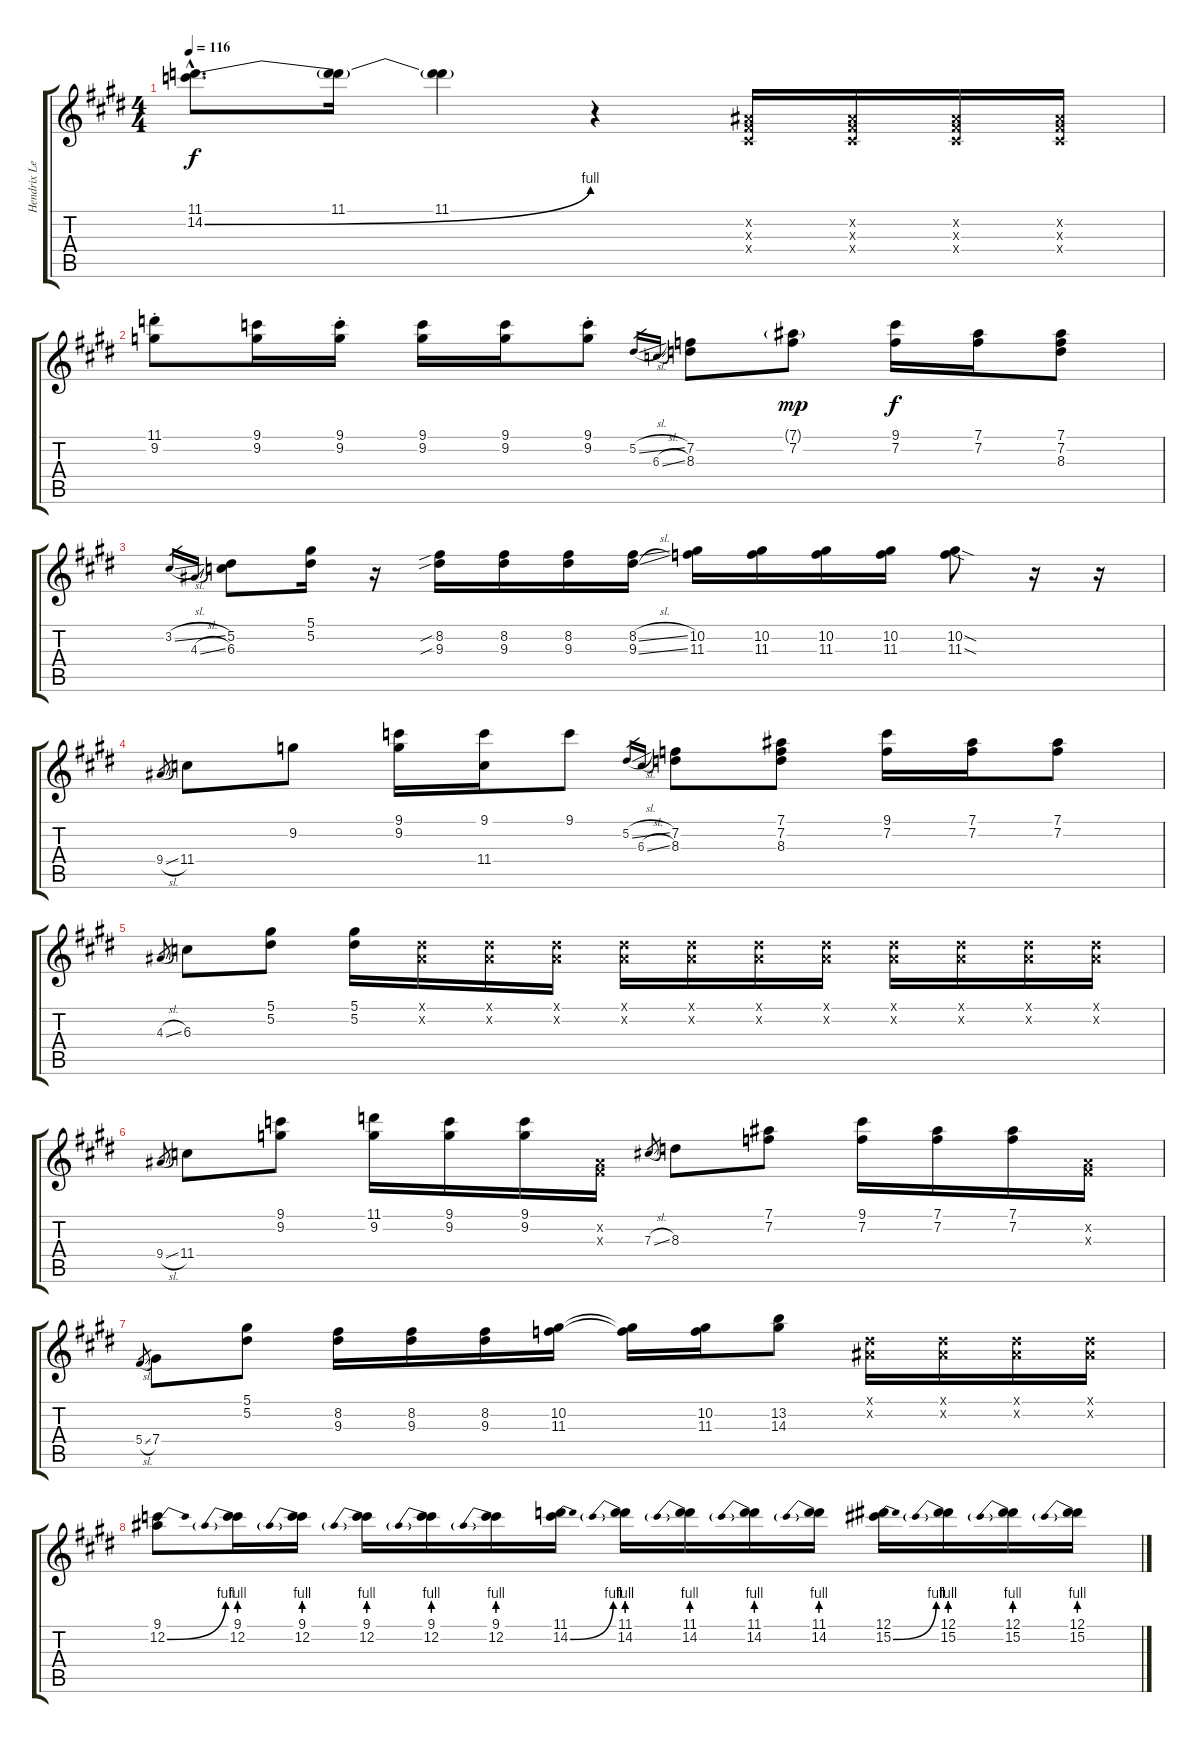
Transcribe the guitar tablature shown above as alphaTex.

\track ("Hendrix Lead" "Hendrix Le") {instrument electricguitarjazz}
\staff {score tabs}
\tuning (Eb4 Bb3 Gb3 Db3 Ab2 Eb2) {hide}
\ts (4 4)
\tempo 116
\clef g2
\ks c#minor
(11.1{hac} 14.2{be (bend 0 0 60 4) hac}).8{d dy f} (11.1 14.2{t}).16 (11.1 14.2{t}).4 r.4 (0.2{x} 0.3{x} 0.4{x}).16 (0.2{x} 0.3{x} 0.4{x}).16 (0.2{x} 0.3{x} 0.4{x}).16 (0.2{x} 0.3{x} 0.4{x}).16 |
(11.1{st} 9.2).8 (9.1 9.2).16 (9.1{st} 9.2).16 (9.1 9.2).16 (9.1 9.2).16 (9.1{st} 9.2).8 5.2{sl}.16{gr} 6.3{sl}.16{gr} (7.2 8.3).8 (7.1{g} 7.2).8{dy mp} (9.1 7.2).16{dy f} (7.1 7.2).16 (7.1 7.2 8.3).8 |
3.2{sl}.16{gr} 4.3{sl}.16{gr} (5.2 6.3).8 (5.1 5.2).16 r.16 (8.2{sib} 9.3{sib}).16 (8.2 9.3).16 (8.2 9.3).16 (8.2{sl} 9.3{sl}).16 (10.2 11.3).16 (10.2 11.3).16 (10.2 11.3).16 (10.2 11.3).16 (10.2{sod} 11.3{sod}).8 r.16 r.16 |
9.4{sl}.8{gr} 11.4.8 9.2.8 (9.1 9.2).16 (9.1 11.4).16 9.1.8 5.2{sl}.16{gr} 6.3{sl}.16{gr} (7.2 8.3).8 (7.1 7.2 8.3).8 (9.1 7.2).16 (7.1 7.2).16 (7.1 7.2).8 |
4.3{sl}.8{gr} 6.3.8 (5.1 5.2).8 (5.1 5.2).16 (0.1{x} 0.2{x}).16 (0.1{x} 0.2{x}).16 (0.1{x} 0.2{x}).16 (0.1{x} 0.2{x}).16 (0.1{x} 0.2{x}).16 (0.1{x} 0.2{x}).16 (0.1{x} 0.2{x}).16 (0.1{x} 0.2{x}).16 (0.1{x} 0.2{x}).16 (0.1{x} 0.2{x}).16 (0.1{x} 0.2{x}).16 |
9.4{sl}.8{gr} 11.4.8 (9.1 9.2).8 (11.1 9.2).16 (9.1 9.2).16 (9.1 9.2).16 (0.2{x} 0.3{x}).16 7.3{sl}.8{gr} 8.3.8 (7.1 7.2).8 (9.1 7.2).16 (7.1 7.2).16 (7.1 7.2).16 (0.2{x} 0.3{x}).16 |
5.4{sl}.8{gr} 7.4.8 (5.1 5.2).8 (8.2 9.3).16 (8.2 9.3).16 (8.2 9.3).16 (10.2 11.3).16 (10.2{t} 11.3{t}).16 (10.2 11.3).16 (13.2 14.3).8 (0.1{x} 0.2{x}).16 (0.1{x} 0.2{x}).16 (0.1{x} 0.2{x}).16 (0.1{x} 0.2{x}).16 |
(9.1 12.2{be (bend 0 0 60 4)}).8 (9.1 12.2{be (prebend 0 4 60 4)}).16 (9.1 12.2{be (prebend 0 4 60 4)}).16 (9.1 12.2{be (prebend 0 4 60 4)}).16 (9.1 12.2{be (prebend 0 4 60 4)}).16 (9.1 12.2{be (prebend 0 4 60 4)}).16 (11.1 14.2{be (bend 0 0 60 4)}).16 (11.1 14.2{be (prebend 0 4 60 4)}).16 (11.1 14.2{be (prebend 0 4 60 4)}).16 (11.1 14.2{be (prebend 0 4 60 4)}).16 (11.1 14.2{be (prebend 0 4 60 4)}).16 (12.1 15.2{be (bend 0 0 60 4)}).16 (12.1 15.2{be (prebend 0 4 60 4)}).16 (12.1 15.2{be (prebend 0 4 60 4)}).16 (12.1 15.2{be (prebend 0 4 60 4)}).16
